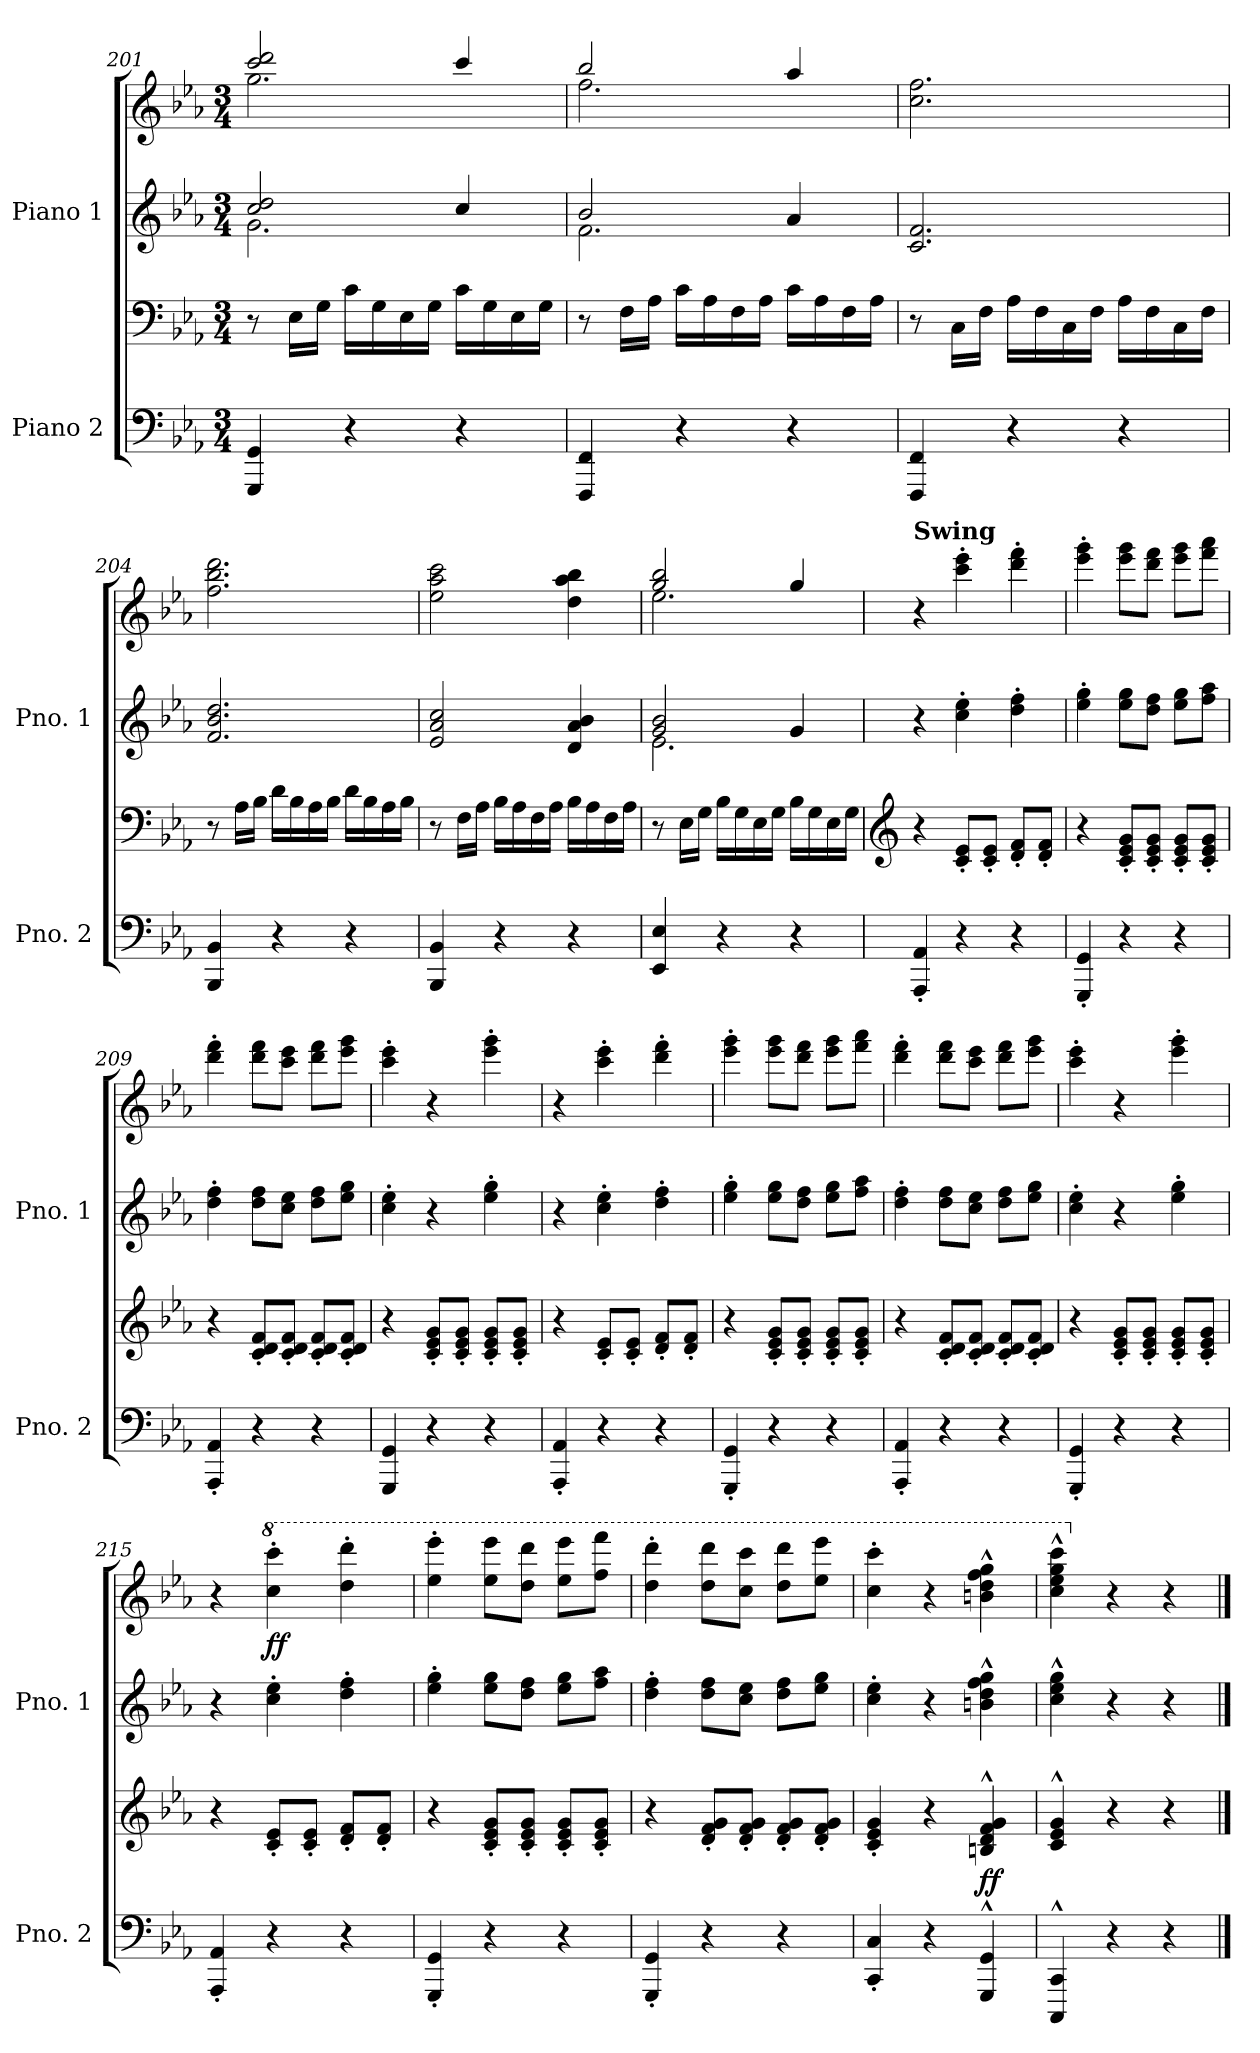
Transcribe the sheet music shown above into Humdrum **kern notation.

**kern	**kern	**dynam	**kern	**kern	**dynam
*part2	*part2	*part2	*part1	*part1	*part1
*staff4	*staff3	*staff3/4	*staff2	*staff1	*staff1/2
*I"Piano 2	*	*	*I"Piano 1	*	*
*I'Pno. 2	*	*	*I'Pno. 1	*	*
!!LO:LB:g=z
*clefF4	*clefF4	*	*clefG2	*clefG2	*
*k[b-e-a-]	*k[b-e-a-]	*	*k[b-e-a-]	*k[b-e-a-]	*
*M3/4	*M3/4	*	*M3/4	*M3/4	*
=201	=201	=201	=201	=201	=201
*	*	*	*^	*^	*
4GGG/ 4GG/	8r	.	2cc/ 2dd/	2.g\	2ccc/ 2ddd/	2.gg\	.
.	16E-\LL	.	.	.	.	.	.
.	16G\JJ	.	.	.	.	.	.
4r	16c\LL	.	.	.	.	.	.
.	16G\	.	.	.	.	.	.
.	16E-\	.	.	.	.	.	.
.	16G\JJ	.	.	.	.	.	.
4r	16c\LL	.	4cc/	.	4ccc/	.	.
.	16G\	.	.	.	.	.	.
.	16E-\	.	.	.	.	.	.
.	16G\JJ	.	.	.	.	.	.
=202	=202	=202	=202	=202	=202	=202	=202
4FFF/ 4FF/	8r	.	2b-/	2.f\	2bb-/	2.ff\	.
.	16F\LL	.	.	.	.	.	.
.	16A-\JJ	.	.	.	.	.	.
4r	16c\LL	.	.	.	.	.	.
.	16A-\	.	.	.	.	.	.
.	16F\	.	.	.	.	.	.
.	16A-\JJ	.	.	.	.	.	.
4r	16c\LL	.	4a-/	.	4aa-/	.	.
.	16A-\	.	.	.	.	.	.
.	16F\	.	.	.	.	.	.
.	16A-\JJ	.	.	.	.	.	.
*	*	*	*v	*v	*	*	*
*	*	*	*	*v	*v	*
=203	=203	=203	=203	=203	=203
4FFF/ 4FF/	8r	.	2.c/ 2.f/	2.cc\ 2.ff\	.
.	16C\LL	.	.	.	.
.	16F\JJ	.	.	.	.
4r	16A-\LL	.	.	.	.
.	16F\	.	.	.	.
.	16C\	.	.	.	.
.	16F\JJ	.	.	.	.
4r	16A-\LL	.	.	.	.
.	16F\	.	.	.	.
.	16C\	.	.	.	.
.	16F\JJ	.	.	.	.
=204	=204	=204	=204	=204	=204
4BBB-/ 4BB-/	8r	.	2.f/ 2.b-/ 2.dd/	2.ff\ 2.bb-\ 2.ddd\	.
.	16A-\LL	.	.	.	.
.	16B-\JJ	.	.	.	.
4r	16d\LL	.	.	.	.
.	16B-\	.	.	.	.
.	16A-\	.	.	.	.
.	16B-\JJ	.	.	.	.
4r	16d\LL	.	.	.	.
.	16B-\	.	.	.	.
.	16A-\	.	.	.	.
.	16B-\JJ	.	.	.	.
!!LO:LB:g=z
=205	=205	=205	=205	=205	=205
4BBB-/ 4BB-/	8r	.	2e-/ 2a-/ 2cc/	2ee-\ 2aa-\ 2ccc\	.
.	16F\LL	.	.	.	.
.	16A-\JJ	.	.	.	.
4r	16B-\LL	.	.	.	.
.	16A-\	.	.	.	.
.	16F\	.	.	.	.
.	16A-\JJ	.	.	.	.
4r	16B-\LL	.	4d/ 4a-/ 4b-/	4dd\ 4aa-\ 4bb-\	.
.	16A-\	.	.	.	.
.	16F\	.	.	.	.
.	16A-\JJ	.	.	.	.
=206	=206	=206	=206	=206	=206
*	*	*	*^	*^	*
4EE-/ 4E-/	8r	.	2g/ 2b-/	2.e-\	2gg/ 2bb-/	2.ee-\	.
.	16E-\LL	.	.	.	.	.	.
.	16G\JJ	.	.	.	.	.	.
4r	16B-\LL	.	.	.	.	.	.
.	16G\	.	.	.	.	.	.
.	16E-\	.	.	.	.	.	.
.	16G\JJ	.	.	.	.	.	.
4r	16B-\LL	.	4g/	.	4gg/	.	.
.	16G\	.	.	.	.	.	.
.	16E-\	.	.	.	.	.	.
.	16G\JJ	.	.	.	.	.	.
*	*	*	*v	*v	*	*	*
*	*	*	*	*v	*v	*
=207	=207	=207	=207	=207	=207
*	*clefG2	*	*	*	*
!	!	!	!	!LO:TX:a:B:t=Swing	!
4AAA-/' 4AA-/'	4r	.	4r	4r	.
4r	8c/' 8e-/'L	.	4cc\' 4ee-\'	4ccc\' 4eee-\'	.
.	8c/' 8e-/'J	.	.	.	.
4r	8d/' 8f/'L	.	4dd\' 4ff\'	4ddd\' 4fff\'	.
.	8d/' 8f/'J	.	.	.	.
=208	=208	=208	=208	=208	=208
4GGG/' 4GG/'	4r	.	4ee-\' 4gg\'	4eee-\' 4ggg\'	.
4r	8c/' 8e-/' 8g/'L	.	8ee-\ 8gg\L	8eee-\ 8ggg\L	.
.	8c/' 8e-/' 8g/'J	.	8dd\ 8ff\J	8ddd\ 8fff\J	.
4r	8c/' 8e-/' 8g/'L	.	8ee-\ 8gg\L	8eee-\ 8ggg\L	.
.	8c/' 8e-/' 8g/'J	.	8ff\ 8aa-\J	8fff\ 8aaa-\J	.
!!LO:PB:g=z
=209	=209	=209	=209	=209	=209
4AAA-/' 4AA-/'	4r	.	4dd\' 4ff\'	4ddd\' 4fff\'	.
4r	8c/' 8d/' 8f/'L	.	8dd\ 8ff\L	8ddd\ 8fff\L	.
.	8c/' 8d/' 8f/'J	.	8cc\ 8ee-\J	8ccc\ 8eee-\J	.
4r	8c/' 8d/' 8f/'L	.	8dd\ 8ff\L	8ddd\ 8fff\L	.
.	8c/' 8d/' 8f/'J	.	8ee-\ 8gg\J	8eee-\ 8ggg\J	.
=210	=210	=210	=210	=210	=210
4GGG/ 4GG/	4r	.	4cc\' 4ee-\'	4ccc\' 4eee-\'	.
4r	8c/' 8e-/' 8g/'L	.	4r	4r	.
.	8c/' 8e-/' 8g/'J	.	.	.	.
4r	8c/' 8e-/' 8g/'L	.	4ee-\' 4gg\'	4eee-\' 4ggg\'	.
.	8c/' 8e-/' 8g/'J	.	.	.	.
=211	=211	=211	=211	=211	=211
4AAA-/' 4AA-/'	4r	.	4r	4r	.
4r	8c/' 8e-/'L	.	4cc\' 4ee-\'	4ccc\' 4eee-\'	.
.	8c/' 8e-/'J	.	.	.	.
4r	8d/' 8f/'L	.	4dd\' 4ff\'	4ddd\' 4fff\'	.
.	8d/' 8f/'J	.	.	.	.
=212	=212	=212	=212	=212	=212
4GGG/' 4GG/'	4r	.	4ee-\' 4gg\'	4eee-\' 4ggg\'	.
4r	8c/' 8e-/' 8g/'L	.	8ee-\ 8gg\L	8eee-\ 8ggg\L	.
.	8c/' 8e-/' 8g/'J	.	8dd\ 8ff\J	8ddd\ 8fff\J	.
4r	8c/' 8e-/' 8g/'L	.	8ee-\ 8gg\L	8eee-\ 8ggg\L	.
.	8c/' 8e-/' 8g/'J	.	8ff\ 8aa-\J	8fff\ 8aaa-\J	.
!!LO:LB:g=z
=213	=213	=213	=213	=213	=213
4AAA-/' 4AA-/'	4r	.	4dd\' 4ff\'	4ddd\' 4fff\'	.
4r	8c/' 8d/' 8f/'L	.	8dd\ 8ff\L	8ddd\ 8fff\L	.
.	8c/' 8d/' 8f/'J	.	8cc\ 8ee-\J	8ccc\ 8eee-\J	.
4r	8c/' 8d/' 8f/'L	.	8dd\ 8ff\L	8ddd\ 8fff\L	.
.	8c/' 8d/' 8f/'J	.	8ee-\ 8gg\J	8eee-\ 8ggg\J	.
=214	=214	=214	=214	=214	=214
4GGG/' 4GG/'	4r	.	4cc\' 4ee-\'	4ccc\' 4eee-\'	.
4r	8c/' 8e-/' 8g/'L	.	4r	4r	.
.	8c/' 8e-/' 8g/'J	.	.	.	.
4r	8c/' 8e-/' 8g/'L	.	4ee-\' 4gg\'	4eee-\' 4ggg\'	.
.	8c/' 8e-/' 8g/'J	.	.	.	.
=215	=215	=215	=215	=215	=215
!	!	!LO:DY:b	!	!	!
!	!	!LO:DY:n=1:b	!	!	!
4AAA-/' 4AA-/'	4r	mf f	4r	4r	.
*	*	*	*	*8va	*
!	!	!	!	!	!LO:DY:b
4r	8c/' 8e-/'L	.	4cc\' 4ee-\'	4ccc\' 4cccc\'	ff
.	8c/' 8e-/'J	.	.	.	.
4r	8d/' 8f/'L	.	4dd\' 4ff\'	4ddd\' 4dddd\'	.
.	8d/' 8f/'J	.	.	.	.
=216	=216	=216	=216	=216	=216
4GGG/' 4GG/'	4r	.	4ee-\' 4gg\'	4eee-\' 4eeee-\'	.
4r	8c/' 8e-/' 8g/'L	.	8ee-\ 8gg\L	8eee-\ 8eeee-\L	.
.	8c/' 8e-/' 8g/'J	.	8dd\ 8ff\J	8ddd\ 8dddd\J	.
4r	8c/' 8e-/' 8g/'L	.	8ee-\ 8gg\L	8eee-\ 8eeee-\L	.
.	8c/' 8e-/' 8g/'J	.	8ff\ 8aa-\J	8fff\ 8ffff\J	.
=217	=217	=217	=217	=217	=217
4GGG/' 4GG/'	4r	.	4dd\' 4ff\'	4ddd\' 4dddd\'	.
4r	8d/' 8f/' 8g/'L	.	8dd\ 8ff\L	8ddd\ 8dddd\L	.
.	8d/' 8f/' 8g/'J	.	8cc\ 8ee-\J	8ccc\ 8cccc\J	.
4r	8d/' 8f/' 8g/'L	.	8dd\ 8ff\L	8ddd\ 8dddd\L	.
.	8d/' 8f/' 8g/'J	.	8ee-\ 8gg\J	8eee-\ 8eeee-\J	.
!!LO:LB:g=z
=218	=218	=218	=218	=218	=218
4CC/' 4C/'	4c/' 4e-/' 4g/'	.	4cc\' 4ee-\'	4ccc\' 4cccc\'	.
4r	4r	.	4r	4r	.
!	!	!LO:DY:b	!	!	!
4GGG/^^ 4GG/^^	4Bn/^^ 4d/^^ 4f/^^ 4g/^^	ff	4bn\^^ 4dd\^^ 4ff\^^ 4gg\^^	4bbn\^^ 4ddd\^^ 4fff\^^ 4ggg\^^	.
=219	=219	=219	=219	=219	=219
4CCC/^^ 4CC/^^	4c/^^ 4e-/^^ 4g/^^	.	4cc\^^ 4ee-\^^ 4gg\^^	4ccc\^^ 4eee-\^^ 4ggg\^^ 4cccc\^^	.
*	*	*	*	*X8va	*
4r	4r	.	4r	4r	.
4r	4r	.	4r	4r	.
==	==	==	==	==	==
*-	*-	*-	*-	*-	*-
